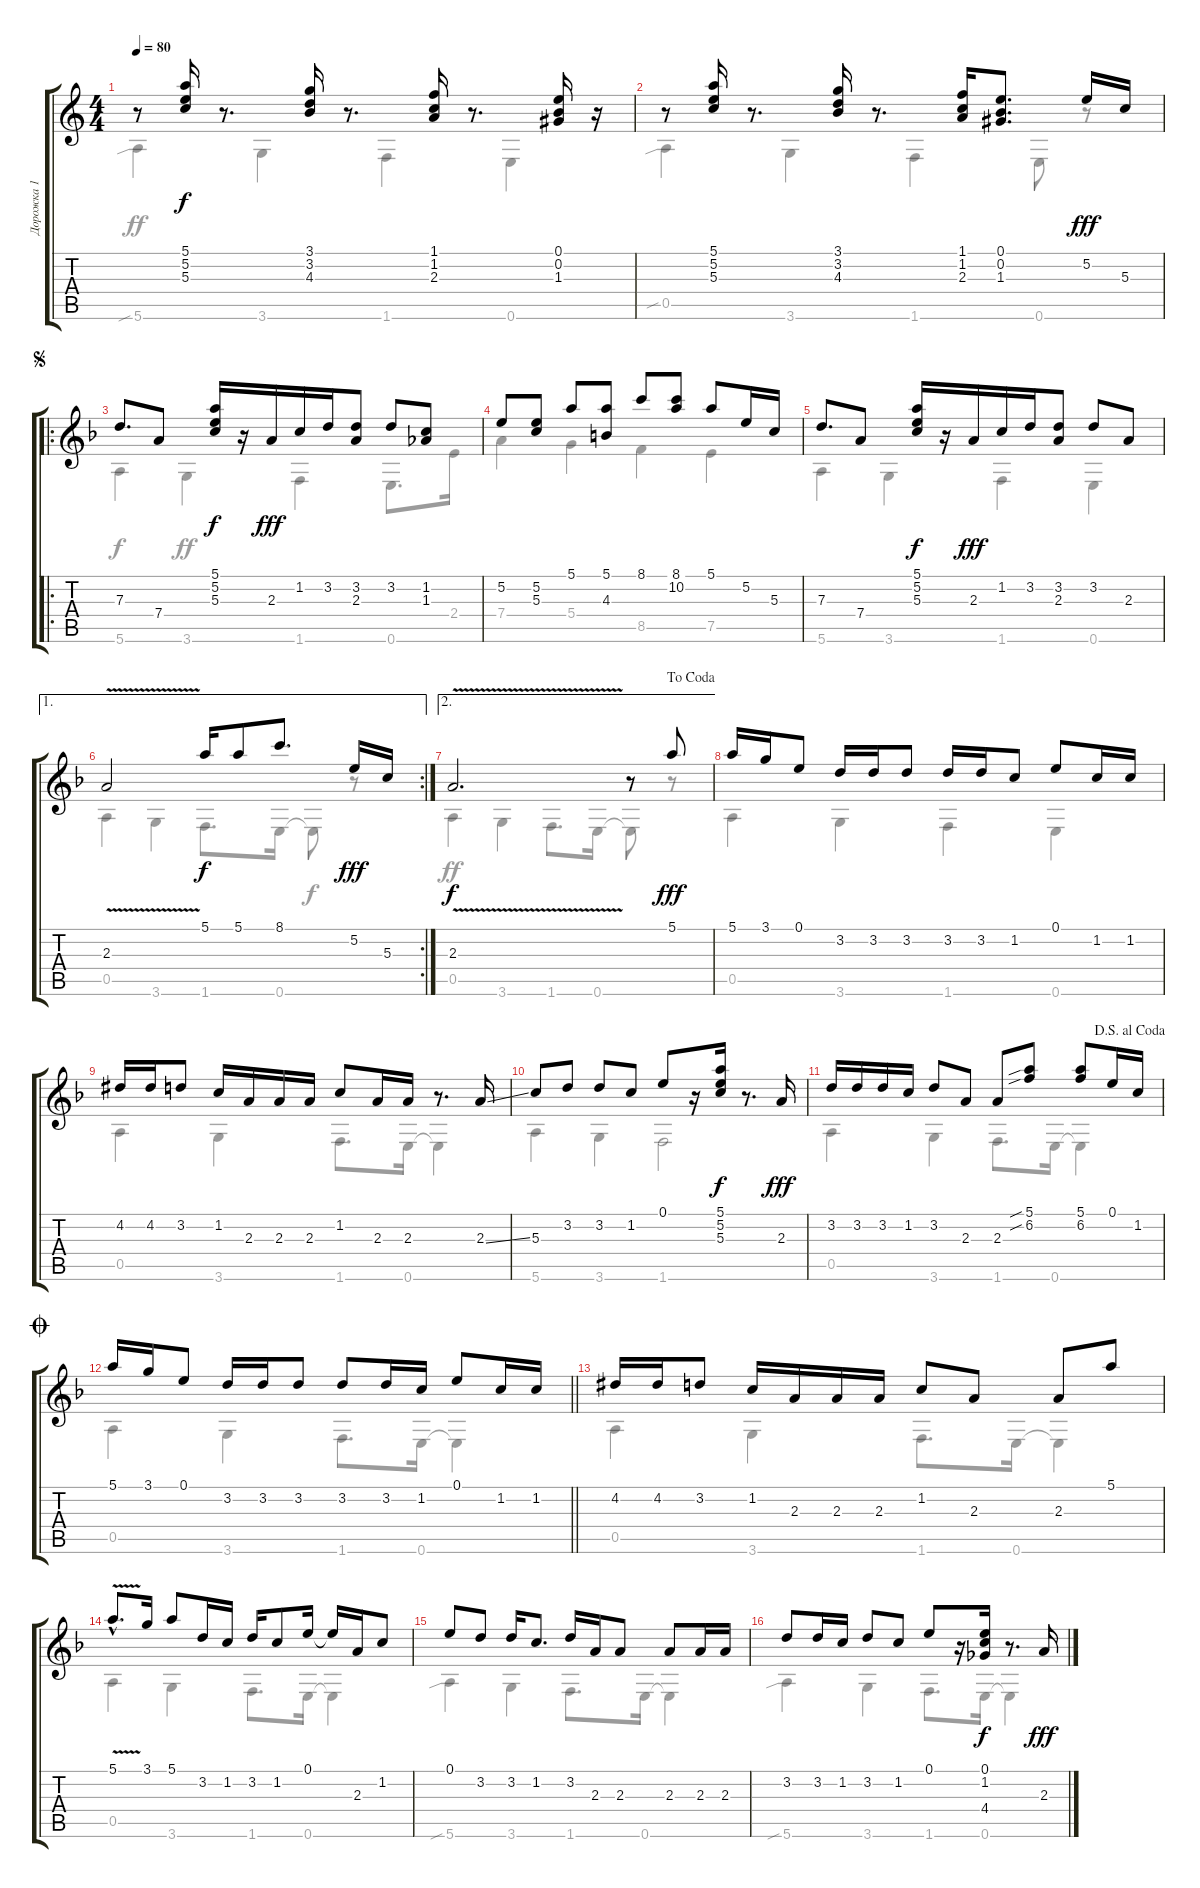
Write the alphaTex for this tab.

\track ("Дорожка 1" "Дорожка 1") {instrument acousticguitarsteel}
\staff {score tabs}
\tuning (E4 B3 G3 D3 A2 E2) {hide}
\voice
\ts (4 4)
\tempo 80
\clef g2
\ks aminor
r.8{dy f instrument acousticguitarsteel} (5.1 5.2 5.3).16 r.8{d} (3.1 3.2 4.3).16 r.8{d} (1.1 1.2 2.3).16 r.8{d} (0.1 0.2 1.3).16 r.16 |
r.8 (5.1 5.2 5.3).16 r.8{d} (3.1 3.2 4.3).16 r.8{d} (1.1 1.2 2.3).16 (0.1 0.2 1.3).8{d} 5.2.16{dy fff} 5.3.16 |
\ro
\jump segno
\ks f
7.3.8{d} 7.4.8 (5.1 5.2 5.3).16{dy f} r.16 2.3.16{dy fff beam merge} 1.2.16 3.2.16 (3.2 2.3).8 3.2.8 (1.2 1.3).8 |
5.2.8 (5.2 5.3).8 5.1.8 (5.1 4.3).8 8.1.8 (8.1 10.2).8 5.1.8 5.2.16 5.3.16 |
7.3.8{d} 7.4.8 (5.1 5.2 5.3).16{dy f} r.16 2.3.16{dy fff beam merge} 1.2.16 3.2.16 (3.2 2.3).8 3.2.8 2.3.8 |
\ae 1
\rc 2
2.3{v}.2 5.1.16{dy f} 5.1.8 8.1.8{d} 5.2.16{dy fff} 5.3.16 |
\ae 2
\jump dacoda
2.3{v}.2{d dy f} r.8 5.1.8{dy fff} |
5.1.16 3.1.16 0.1.8 3.2.16 3.2.16 3.2.8 3.2.16 3.2.16 1.2.8 0.1.8 1.2.16 1.2.16 |
4.2{acc #}.16 4.2{acc #}.16 3.2.8 1.2.16 2.3.16 2.3.16 2.3.16 1.2.8 2.3.16 2.3.16 r.8{d} 2.3{ss}.16 |
5.3.8 3.2.8 3.2.8 1.2.8 0.1.8 r.16 (5.1 5.2 5.3).16{dy f} r.8{d} 2.3.16{dy fff} |
\jump dalsegnoalcoda
3.2.16 3.2.16 3.2.16 1.2.16 3.2.8 2.3.8 2.3.8 (5.1{sib} 6.2{sib}).8 (5.1 6.2).8 0.1.16 1.2.16 |
\jump coda
\barLineRight lightlight
5.1.16 3.1.16 0.1.8 3.2.16 3.2.16 3.2.8 3.2.8 3.2.16 1.2.16 0.1.8 1.2.16 1.2.16 |
4.2{acc #}.16 4.2{acc #}.16 3.2.8 1.2.16 2.3.16 2.3.16 2.3.16 1.2.8 2.3.8 2.3.8 5.1.8 |
5.1{v hac}.8{d} 3.1.16 5.1.8 3.2.16 1.2.16 3.2.16 1.2.8 0.1.16 0.1{t}.16 2.3.16 1.2.8 |
0.1.8 3.2.8 3.2.16 1.2.8{d} 3.2.16 2.3.16 2.3.8 2.3.8 2.3.16 2.3.16 |
3.2.8 3.2.16 1.2.16 3.2.8 1.2.8 0.1.8 r.16 (0.1 1.2 4.4).16{dy f} r.8{d} 2.3.16{dy fff}
\voice
\clef g2
\ottava regular
\simile none
\ks aminor
5.6{sib}.4{dy ff} 3.6.4 1.6.4 0.6.4 |
0.5{sib}.4 3.6.4 1.6.4 0.6.8 r.8 |
\ks f
5.6.4{dy f} 3.6.4{dy ff} 1.6.4 0.6.8{d} 2.4.16 |
7.4.4 5.4.4 8.5.4 7.5.4 |
5.6.4 3.6.4 1.6.4 0.6.4 |
0.5.4 3.6.4 1.6.8{d} 0.6.16 0.6{t}.8{dy f} r.8 |
0.5.4{dy ff} 3.6.4 1.6.8{d} 0.6.16 0.6{t}.8 r.8 |
0.5.4 3.6.4 1.6.4 0.6.4 |
0.5.4 3.6.4 1.6.8{d} 0.6.16 0.6{t}.4 |
5.6.4 3.6.4 1.6.2 |
0.5.4 3.6.4 1.6.8{d} 0.6.16 0.6{t}.4 |
\barLineRight lightlight
0.5.4 3.6.4 1.6.8{d} 0.6.16 0.6{t}.4 |
0.5.4 3.6.4 1.6.8{d} 0.6.16 0.6{t}.4 |
0.5.4 3.6.4 1.6.8{d} 0.6.16 0.6{t}.4 |
5.6{sib}.4 3.6.4 1.6.8{d} 0.6.16 0.6{t}.4 |
5.6{sib}.4 3.6.4 1.6.8{d} 0.6.16 0.6{t}.4
